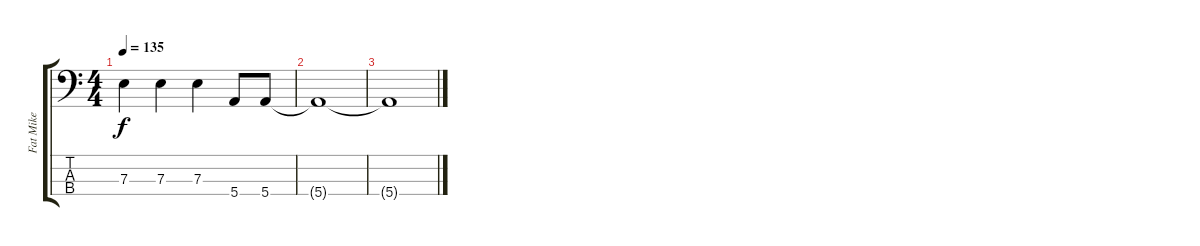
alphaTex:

\track ("Fat Mike" "Fat Mike") {instrument electricbasspick}
\staff {score tabs}
\tuning (G2 D2 A1 E1) {hide}
\ts (4 4)
\tempo 135
\clef f4
\ks c
7.3.4{dy f} 7.3.4 7.3.4 5.4.8 5.4.8 |
5.4{t}.1{volume 0} |
5.4{t}.1
